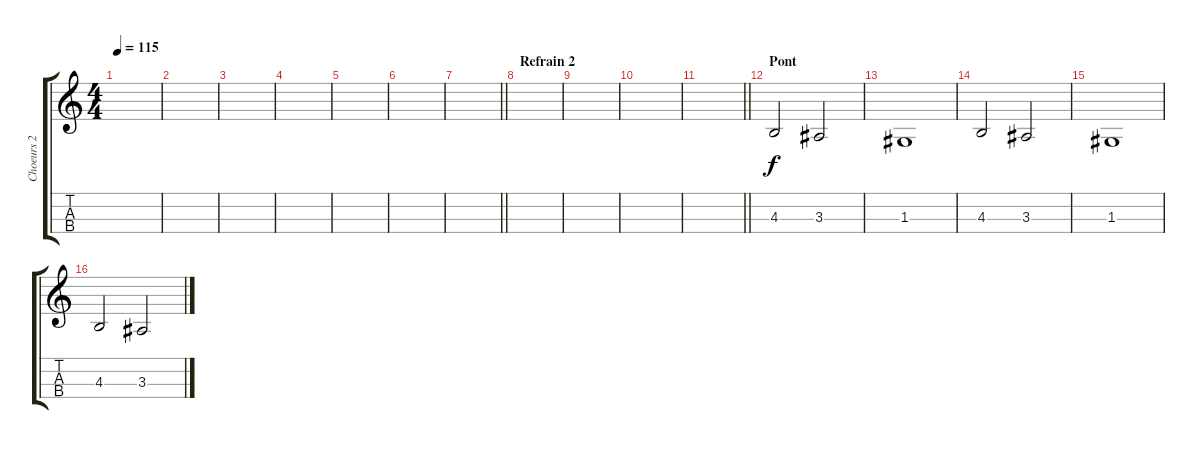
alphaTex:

\track ("Choeurs 2" "Choeurs 2") {instrument ocarina}
\staff {score tabs}
\tuning (E4 B3 G3 D3) {hide}
\ts (4 4)
\tempo 115
\clef g2
\ks c
|
|
|
|
|
|
\barLineRight lightlight
|
\section ("" "Refrain 2")
|
|
|
\barLineRight lightlight
|
\section ("" "Pont")
4.3.2 3.3.2 |
1.3.1 |
4.3.2 3.3.2 |
1.3.1 |
4.3.2 3.3.2
